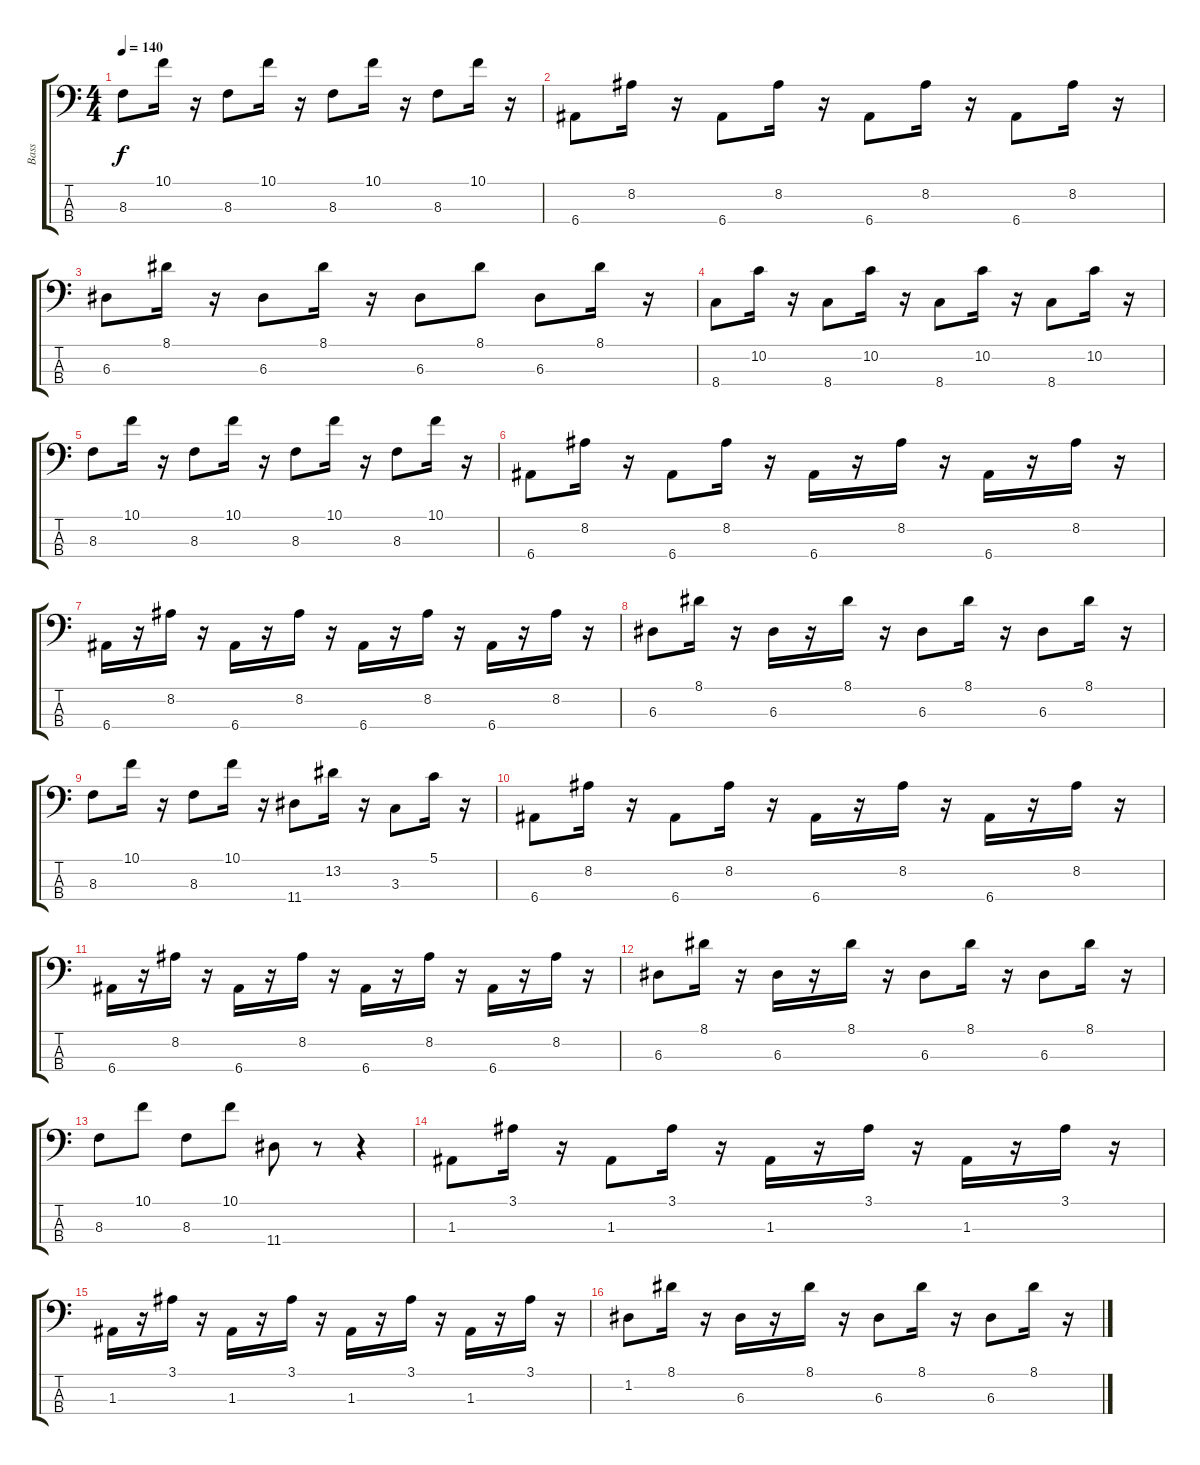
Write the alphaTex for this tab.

\track ("Bass" "Bass") {instrument electricbassfinger}
\staff {score tabs}
\tuning (G2 D2 A1 E1) {hide}
\ts (4 4)
\tempo 140
\clef f4
\ks c
8.3.8{dy f} 10.1.16 r.16 8.3.8 10.1.16 r.16 8.3.8 10.1.16 r.16 8.3.8 10.1.16 r.16 |
6.4.8 8.2.16 r.16 6.4.8 8.2.16 r.16 6.4.8 8.2.16 r.16 6.4.8 8.2.16 r.16 |
6.3.8 8.1.16 r.16 6.3.8 8.1.16 r.16 6.3.8 8.1.8 6.3.8 8.1.16 r.16 |
8.4.8 10.2.16 r.16 8.4.8 10.2.16 r.16 8.4.8 10.2.16 r.16 8.4.8 10.2.16 r.16 |
8.3.8 10.1.16 r.16 8.3.8 10.1.16 r.16 8.3.8 10.1.16 r.16 8.3.8 10.1.16 r.16 |
6.4.8 8.2.16 r.16 6.4.8 8.2.16 r.16 6.4.16 r.16 8.2.16 r.16 6.4.16 r.16 8.2.16 r.16 |
6.4.16 r.16 8.2.16 r.16 6.4.16 r.16 8.2.16 r.16 6.4.16 r.16 8.2.16 r.16 6.4.16 r.16 8.2.16 r.16 |
6.3.8 8.1.16 r.16 6.3.16 r.16 8.1.16 r.16 6.3.8 8.1.16 r.16 6.3.8 8.1.16 r.16 |
8.3.8 10.1.16 r.16 8.3.8 10.1.16 r.16 11.4.8 13.2.16 r.16 3.3.8 5.1.16 r.16 |
6.4.8 8.2.16 r.16 6.4.8 8.2.16 r.16 6.4.16 r.16 8.2.16 r.16 6.4.16 r.16 8.2.16 r.16 |
6.4.16 r.16 8.2.16 r.16 6.4.16 r.16 8.2.16 r.16 6.4.16 r.16 8.2.16 r.16 6.4.16 r.16 8.2.16 r.16 |
6.3.8 8.1.16 r.16 6.3.16 r.16 8.1.16 r.16 6.3.8 8.1.16 r.16 6.3.8 8.1.16 r.16 |
8.3.8 10.1.8 8.3.8 10.1.8 11.4.8 r.8 r.4 |
1.3.8 3.1.16 r.16 1.3.8 3.1.16 r.16 1.3.16 r.16 3.1.16 r.16 1.3.16 r.16 3.1.16 r.16 |
1.3.16 r.16 3.1.16 r.16 1.3.16 r.16 3.1.16 r.16 1.3.16 r.16 3.1.16 r.16 1.3.16 r.16 3.1.16 r.16 |
1.2.8 8.1.16 r.16 6.3.16 r.16 8.1.16 r.16 6.3.8 8.1.16 r.16 6.3.8 8.1.16 r.16
